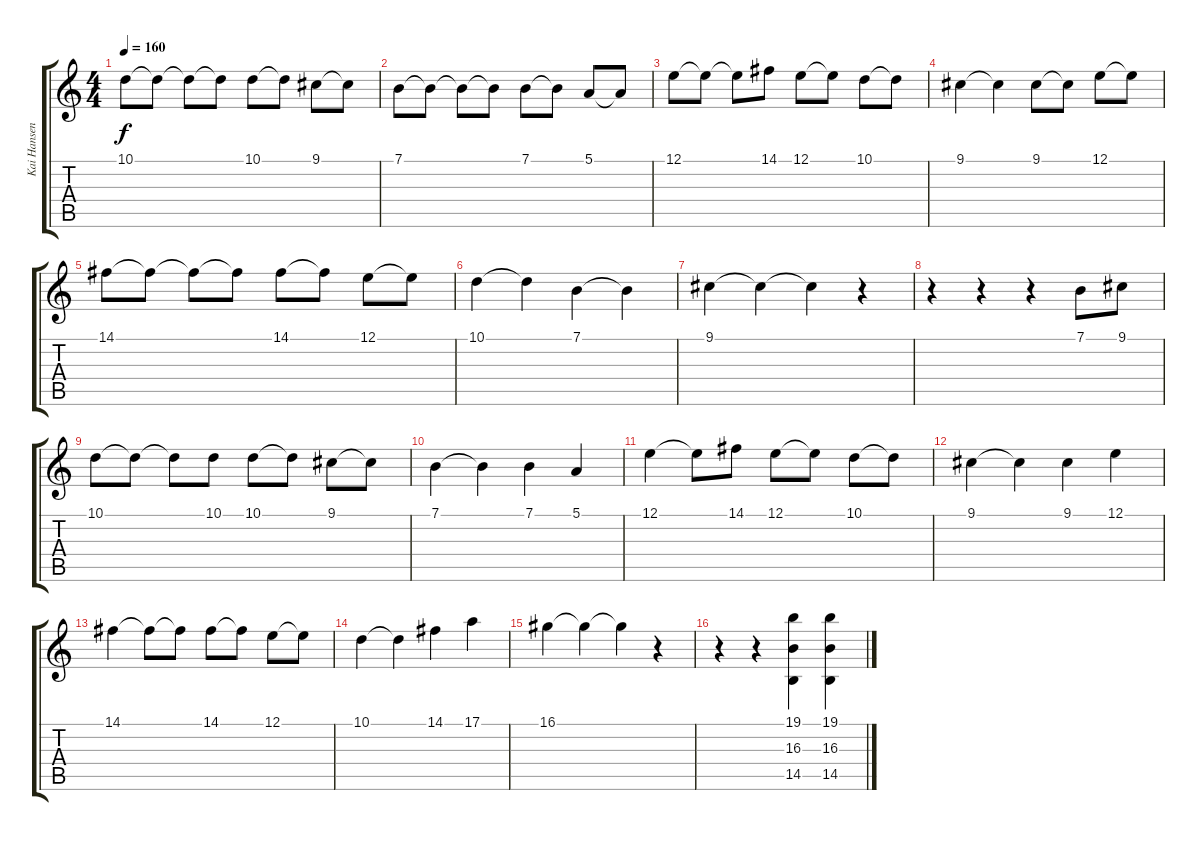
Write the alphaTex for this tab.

\track ("Kai Hansen" "Kai Hansen") {instrument choiraahs}
\staff {score tabs}
\tuning (E4 B3 G3 D3 A2 E2) {hide}
\ts (4 4)
\tempo 160
\clef g2
\ks c
10.1.8{dy f} 10.1{t}.8 10.1{t}.8 10.1{t}.8 10.1.8 10.1{t}.8 9.1.8 9.1{t}.8 |
7.1.8 7.1{t}.8 7.1{t}.8 7.1{t}.8 7.1.8 7.1{t}.8 5.1.8 5.1{t}.8 |
12.1.8 12.1{t}.8 12.1{t}.8 14.1.8 12.1.8 12.1{t}.8 10.1.8 10.1{t}.8 |
9.1.4 9.1{t}.4 9.1.8 9.1{t}.8 12.1.8 12.1{t}.8 |
14.1.8 14.1{t}.8 14.1{t}.8 14.1{t}.8 14.1.8 14.1{t}.8 12.1.8 12.1{t}.8 |
10.1.4 10.1{t}.4 7.1.4 7.1{t}.4 |
9.1.4 9.1{t}.4 9.1{t}.4 r.4 |
r.4 r.4 r.4 7.1.8 9.1.8 |
10.1.8 10.1{t}.8 10.1{t}.8 10.1.8 10.1.8 10.1{t}.8 9.1.8 9.1{t}.8 |
7.1.4 7.1{t}.4 7.1.4 5.1.4 |
12.1.4 12.1{t}.8 14.1.8 12.1.8 12.1{t}.8 10.1.8 10.1{t}.8 |
9.1.4 9.1{t}.4 9.1.4 12.1.4 |
14.1.4 14.1{t}.8 14.1{t}.8 14.1.8 14.1{t}.8 12.1.8 12.1{t}.8 |
10.1.4 10.1{t}.4 14.1.4 17.1.4 |
16.1.4 16.1{t}.4 16.1{t}.4 r.4 |
r.4 r.4 (19.1 16.3 14.5).4 (19.1 16.3 14.5).4
